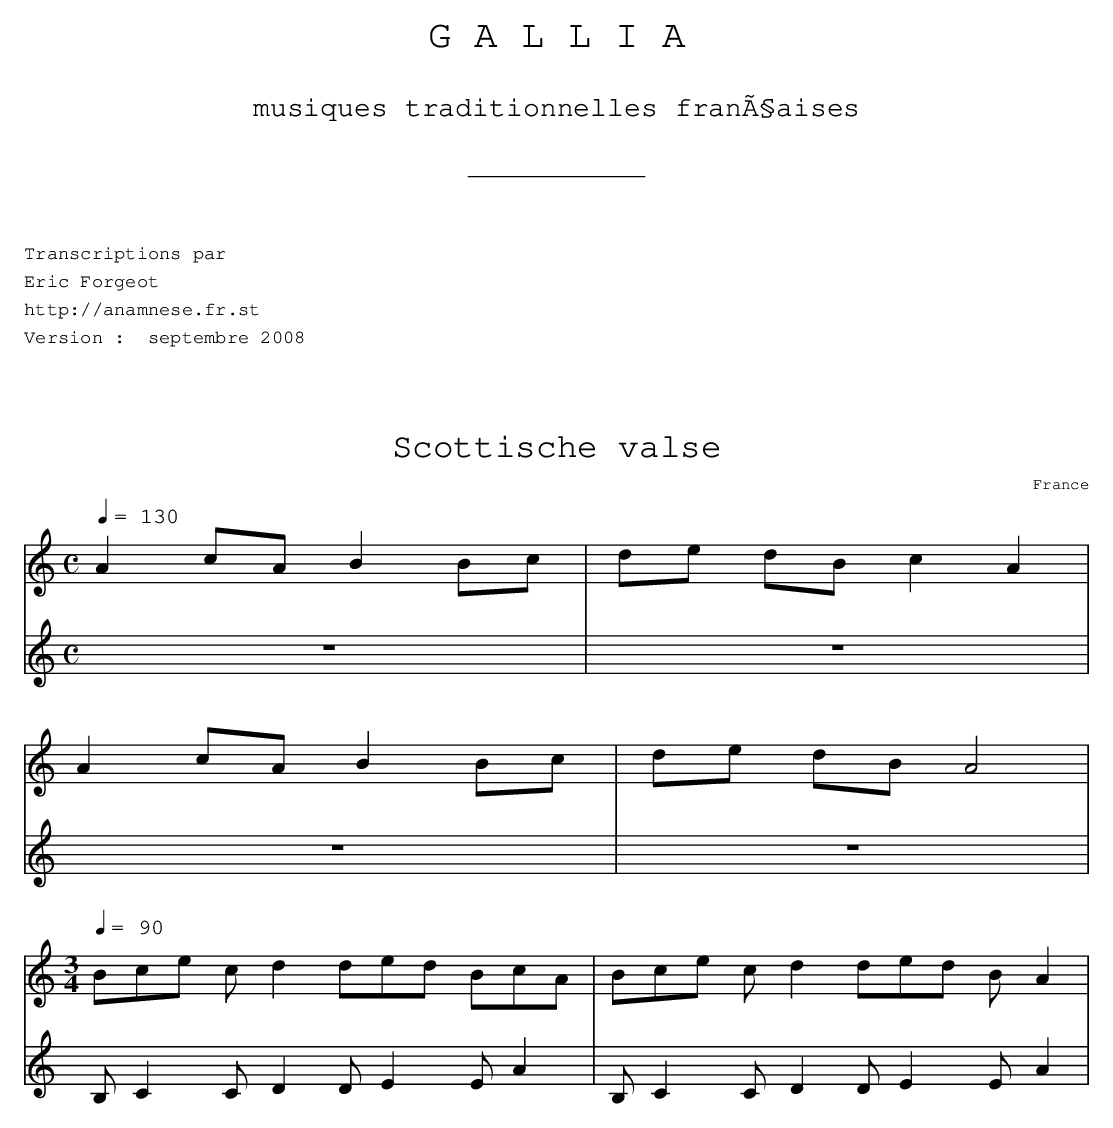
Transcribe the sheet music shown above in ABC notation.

X:1
T:Scottische valse
O:France
M:C
L:1/8
Q:1/4=130
K:C
V:1
A2 cA B2 Bc | de dB c2 A2 |
A2 cA B2 Bc | de dB A4 |
V:2
z8 | z8 |
z8 | z8 |
V:1
M:3/4
Q:1/4=90
Bce cd2 ded BcA | Bce cd2 ded BA2 |
V:2
B,C2 CD2 DE2 EA2 | B,C2 CD2 DE2 EA2 |
